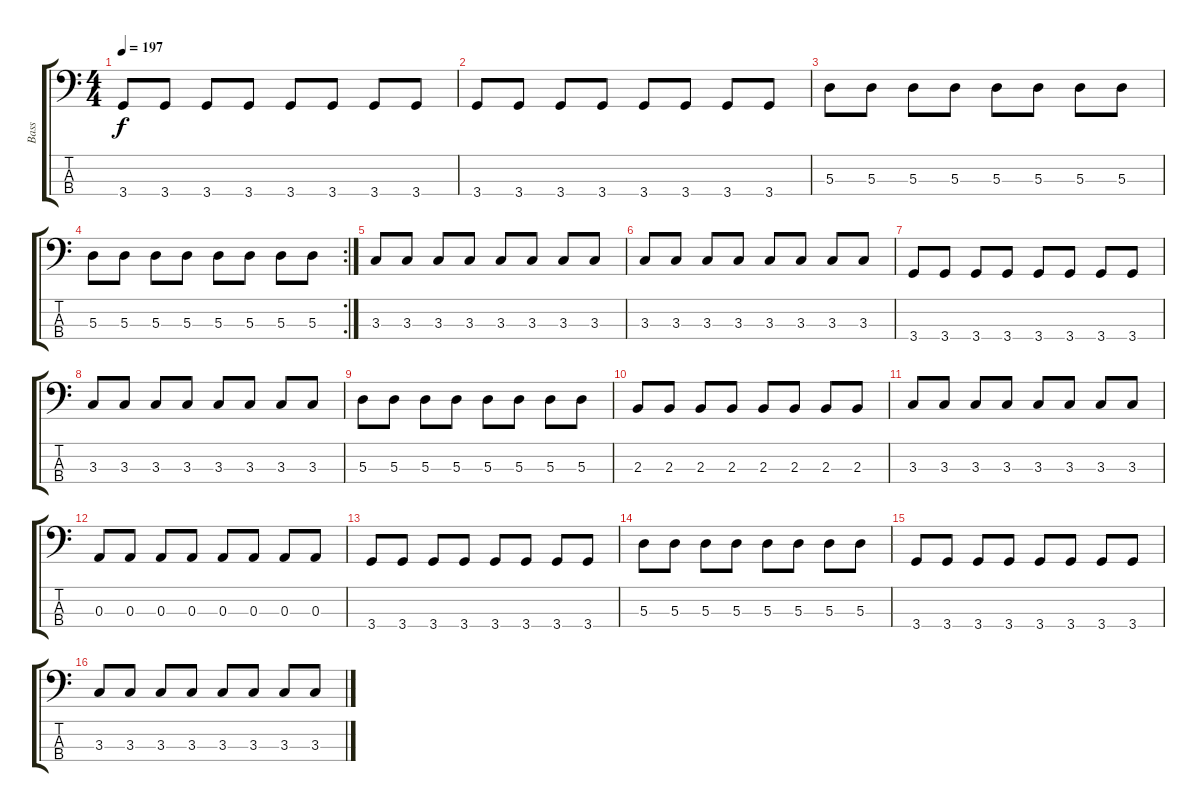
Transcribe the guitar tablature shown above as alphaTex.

\track ("Bass" "Bass") {instrument electricbassfinger}
\staff {score tabs}
\tuning (G2 D2 A1 E1) {hide}
\ts (4 4)
\tempo 197
\clef f4
\ks c
3.4.8{dy f} 3.4.8 3.4.8 3.4.8 3.4.8 3.4.8 3.4.8 3.4.8 |
3.4.8 3.4.8 3.4.8 3.4.8 3.4.8 3.4.8 3.4.8 3.4.8 |
5.3.8 5.3.8 5.3.8 5.3.8 5.3.8 5.3.8 5.3.8 5.3.8 |
\rc 2
5.3.8 5.3.8 5.3.8 5.3.8 5.3.8 5.3.8 5.3.8 5.3.8 |
3.3.8 3.3.8 3.3.8 3.3.8 3.3.8 3.3.8 3.3.8 3.3.8 |
3.3.8 3.3.8 3.3.8 3.3.8 3.3.8 3.3.8 3.3.8 3.3.8 |
3.4.8 3.4.8 3.4.8 3.4.8 3.4.8 3.4.8 3.4.8 3.4.8 |
3.3.8 3.3.8 3.3.8 3.3.8 3.3.8 3.3.8 3.3.8 3.3.8 |
5.3.8 5.3.8 5.3.8 5.3.8 5.3.8 5.3.8 5.3.8 5.3.8 |
2.3.8 2.3.8 2.3.8 2.3.8 2.3.8 2.3.8 2.3.8 2.3.8 |
3.3.8 3.3.8 3.3.8 3.3.8 3.3.8 3.3.8 3.3.8 3.3.8 |
0.3.8 0.3.8 0.3.8 0.3.8 0.3.8 0.3.8 0.3.8 0.3.8 |
3.4.8 3.4.8 3.4.8 3.4.8 3.4.8 3.4.8 3.4.8 3.4.8 |
5.3.8 5.3.8 5.3.8 5.3.8 5.3.8 5.3.8 5.3.8 5.3.8 |
3.4.8 3.4.8 3.4.8 3.4.8 3.4.8 3.4.8 3.4.8 3.4.8 |
3.3.8 3.3.8 3.3.8 3.3.8 3.3.8 3.3.8 3.3.8 3.3.8
